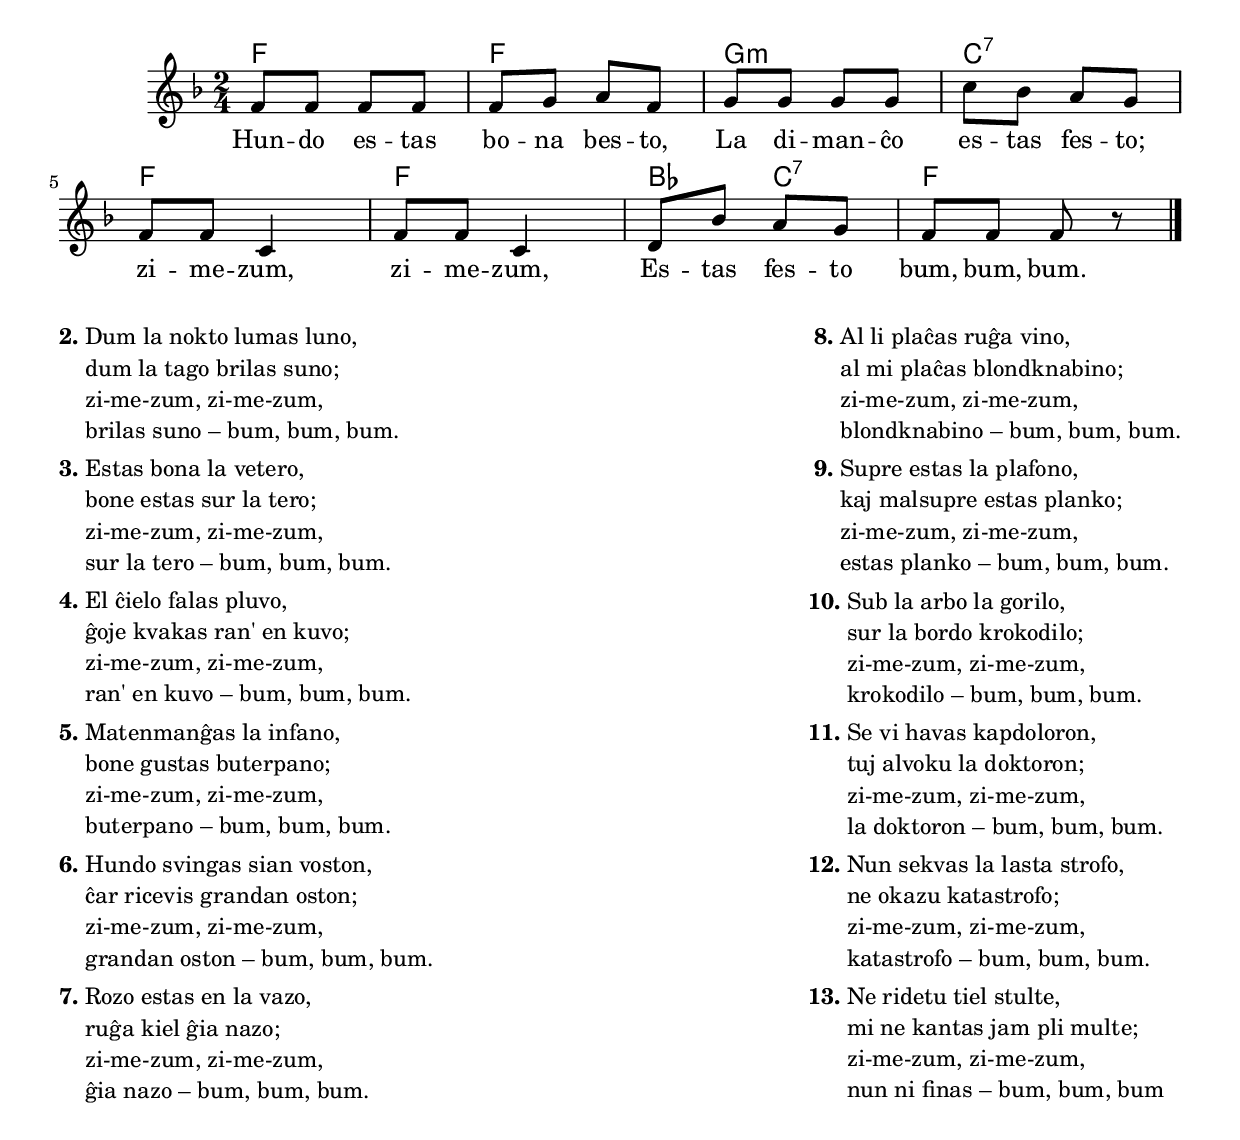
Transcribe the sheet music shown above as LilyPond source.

\tocItem \markup "Hundo estas"

\score {
	\header {
	title = "Hundo estas"
	subsubtitle = "Tradukis P. Balkányi"
	}
	
	\transpose c c' {
	<<\chords {
		  f2 f g:m c:7 f f bes4 c:7 f2
                               } % chords
	\relative {
		\time 2/4
		\key f \major
		%\partial 4
	%\autoBeamOff
	f8 f f f f g a f g g g g c bes a g f f c4 f8 f c4 d8 bes' a g f f f r
       \bar "|." 
	\autoBeamOn
	} % relative
	\addlyrics {
	Hun -- do es -- tas bo -- na bes -- to,
La di -- man -- ĉo es -- tas fes -- to;
zi -- me -- zum, zi -- me -- zum, Es -- tas fes -- to  bum, bum, bum.

	} %addlyrics
>>
	} % transpose
} % score


\markup {
  \fill-line {
    % \hspace #0.1 % moves the column off the left margin;
     % can be removed if space on the page is tight
     \column {
      \line { \bold "2."
        \column {
		"Dum la nokto lumas luno,"
		"dum la tago brilas suno;"
		"zi-me-zum, zi-me-zum,"
		"brilas suno – bum, bum, bum."
           } % column
      } % line
	  \combine \null \vspace #0.1 % adds vertical spacing between verses
      \line { \bold "3."
        \column {
		"Estas bona la vetero,"
		"bone estas sur la tero;"
		"zi-me-zum, zi-me-zum,"
		"sur la tero – bum, bum, bum."
        } % column
      } % line
      \combine \null \vspace #0.1 % adds vertical spacing between verses
      \line { \bold "4."
        \column {
		"El ĉielo falas pluvo,"
		"ĝoje kvakas ran' en kuvo;"
		"zi-me-zum, zi-me-zum,"
		"ran' en kuvo – bum, bum, bum."
        } % column
      } % line
      \combine \null \vspace #0.1 % adds vertical spacing between verses
      \line { \bold "5."
        \column {
		"Matenmanĝas la infano,"
		"bone gustas buterpano;"
		"zi-me-zum, zi-me-zum,"
		"buterpano – bum, bum, bum."
        } % column
      } % line     
    \combine \null \vspace #0.1 % adds vertical spacing between verses
      \line { \bold "6."
        \column {
		"Hundo svingas sian voston,"
		"ĉar ricevis grandan oston;"
		"zi-me-zum, zi-me-zum,"
		"grandan oston – bum, bum, bum."
        } % column
      } % line     
    \combine \null \vspace #0.1 % adds vertical spacing between verses
      \line { \bold "7."
        \column {
		"Rozo estas en la vazo,"
		"ruĝa kiel ĝia nazo;"
		"zi-me-zum, zi-me-zum,"
		"ĝia nazo – bum, bum, bum."
        } % column
      } % line     
    } % fill-line
    \hspace #0.1 % adds horizontal spacing between columns;
    \column {
       \line { \bold " 8."
        \column {
		"Al li plaĉas ruĝa vino,"
		"al mi plaĉas blondknabino;"
		"zi-me-zum, zi-me-zum,"
		"blondknabino – bum, bum, bum."
        } % column
      } % line
      \combine \null \vspace #0.1 % adds vertical spacing between verses
      \line { \bold " 9."
        \column {
		"Supre estas la plafono,"
		"kaj malsupre estas planko;"
		"zi-me-zum, zi-me-zum,"
		"estas planko – bum, bum, bum."
        } % column
      } % line
      \combine \null \vspace #0.1 % adds vertical spacing between verses
       \line { \bold "10."
        \column {
		"Sub la arbo la gorilo,"
		"sur la bordo krokodilo;"
		"zi-me-zum, zi-me-zum,"
		"krokodilo – bum, bum, bum."
        } % column
      } % line
      \combine \null \vspace #0.1 % adds vertical spacing between verses
      \line { \bold "11."
        \column {
		"Se vi havas kapdoloron,"
		"tuj alvoku la doktoron;"
		"zi-me-zum, zi-me-zum,"
		"la doktoron – bum, bum, bum."
        } % column
      } % line
      \combine \null \vspace #0.1 % adds vertical spacing between verses
      \line { \bold "12."
        \column {
		"Nun sekvas la lasta strofo,"
		"ne okazu katastrofo;"
		"zi-me-zum, zi-me-zum,"
		"katastrofo – bum, bum, bum."
        } % column
      } % line
      \combine \null \vspace #0.1 % adds vertical spacing between verses
     \line { \bold "13."
        \column {
		"Ne ridetu tiel stulte,"
		"mi ne kantas jam pli multe;"
		"zi-me-zum, zi-me-zum,"
		"nun ni finas – bum, bum, bum"
                " "
                " "
                 } % column
                  } % line     
	} % column
	} % fill-line
} % markup	
